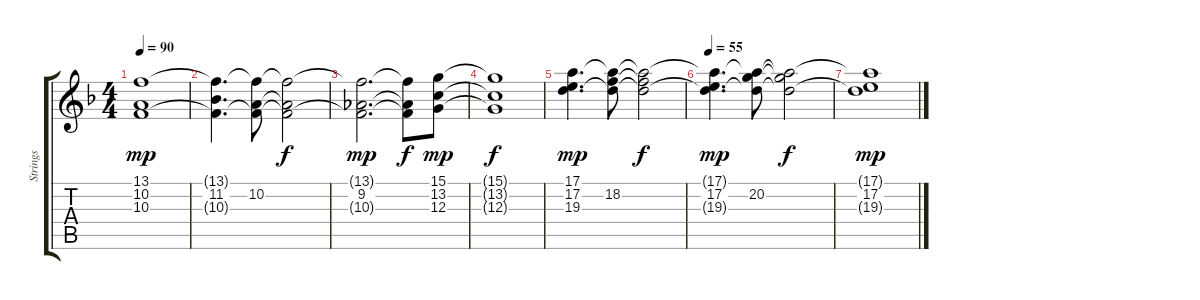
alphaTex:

\track ("Strings" "Strings") {instrument stringensemble1}
\staff {score tabs}
\tuning (E4 B3 G3 D3 A2 E2) {hide}
\ts (4 4)
\tempo 90
\clef g2
\ks f
(13.1 10.2 10.3).1{dy mp} |
(13.1{t} 11.2 10.3{t}).4{d} (13.1{t} 10.2 10.3{t}).8 (13.1{t} 10.2{t} 10.3{t}).2{dy f} |
(13.1{t} 9.2 10.3{t}).2{d dy mp} (13.1{t} 9.2{t} 10.3{t}).8{dy f} (15.1 13.2 12.3).8{dy mp} |
(15.1{t} 13.2{t} 12.3{t}).1{dy f} |
(17.1 17.2 19.3).4{d dy mp} (17.1{t} 18.2 19.3{t}).8 (17.1{t} 18.2{t} 19.3{t}).2{dy f} |
\tempo 55
(17.1{t} 17.2 19.3{t}).4{d dy mp} (17.1{t} 20.2 19.3{t}).8 (17.1{t} 20.2{t} 19.3{t}).2{dy f} |
(17.1{t} 17.2 19.3{t}).1{dy mp}
